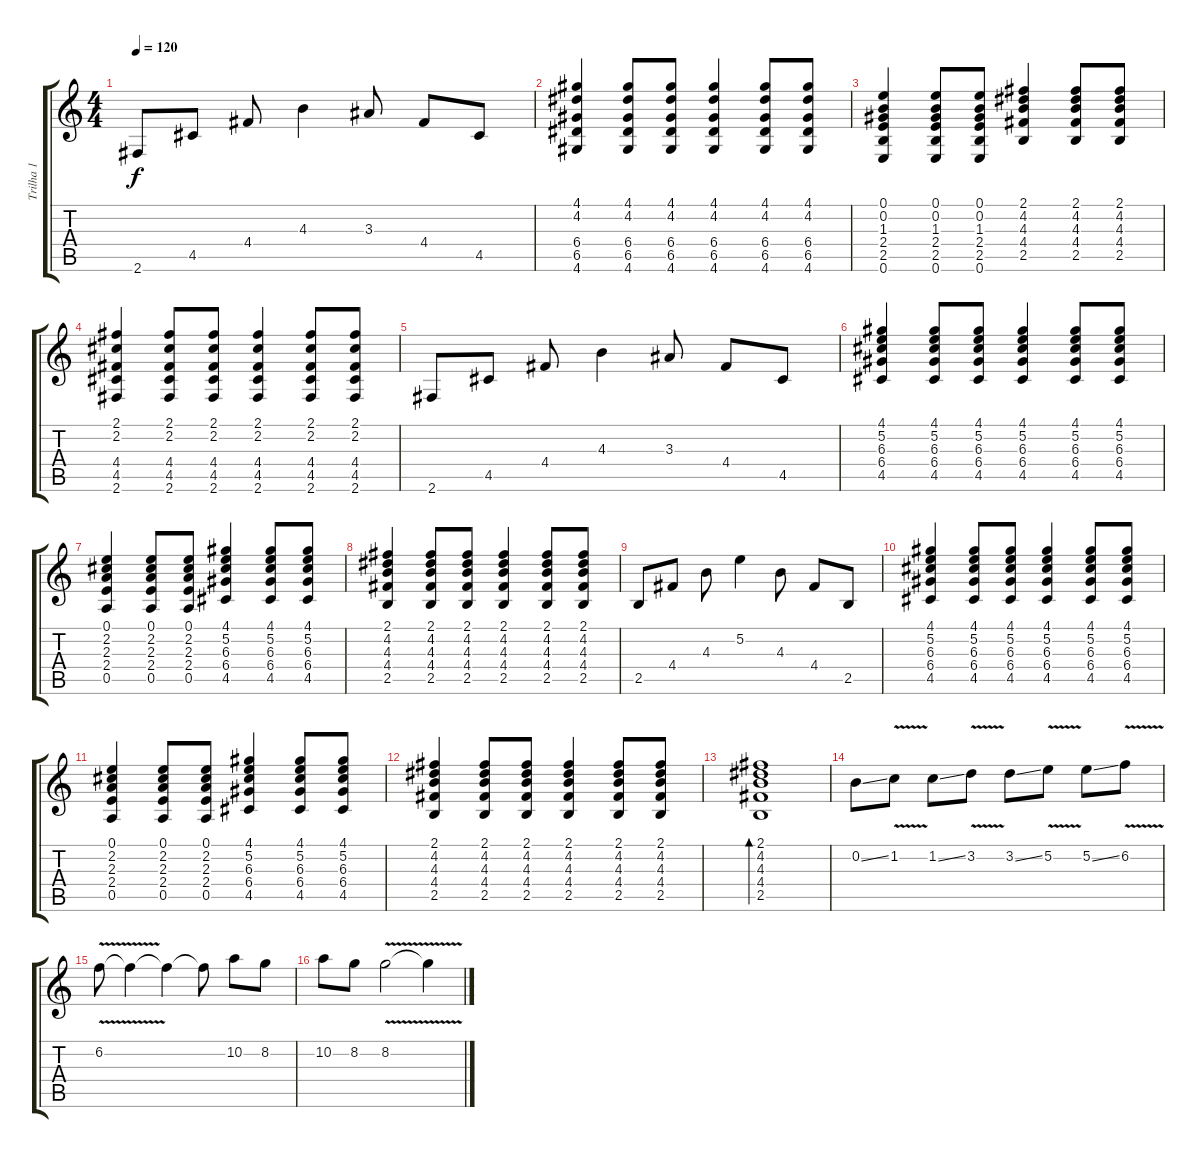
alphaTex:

\track ("Trilha 1" "Trilha 1") {instrument acousticguitarsteel}
\staff {score tabs}
\tuning (E4 B3 G3 D3 A2 E2) {hide}
\ts (4 4)
\tempo 120
\clef g2
\ks c
2.6.8{dy f} 4.5.8 4.4.8 4.3.4 3.3.8 4.4.8 4.5.8 |
(4.1 4.2 6.4 6.5 4.6).4 (4.1 4.2 6.4 6.5 4.6).8 (4.1 4.2 6.4 6.5 4.6).8 (4.1 4.2 6.4 6.5 4.6).4 (4.1 4.2 6.4 6.5 4.6).8 (4.1 4.2 6.4 6.5 4.6).8 |
(0.1 0.2 1.3 2.4 2.5 0.6).4 (0.1 0.2 1.3 2.4 2.5 0.6).8 (0.1 0.2 1.3 2.4 2.5 0.6).8 (2.1 4.2 4.3 4.4 2.5).4 (2.1 4.2 4.3 4.4 2.5).8 (2.1 4.2 4.3 4.4 2.5).8 |
(2.1 2.2 4.4 4.5 2.6).4 (2.1 2.2 4.4 4.5 2.6).8 (2.1 2.2 4.4 4.5 2.6).8 (2.1 2.2 4.4 4.5 2.6).4 (2.1 2.2 4.4 4.5 2.6).8 (2.1 2.2 4.4 4.5 2.6).8 |
2.6.8 4.5.8 4.4.8 4.3.4 3.3.8 4.4.8 4.5.8 |
(4.1 5.2 6.3 6.4 4.5).4 (4.1 5.2 6.3 6.4 4.5).8 (4.1 5.2 6.3 6.4 4.5).8 (4.1 5.2 6.3 6.4 4.5).4 (4.1 5.2 6.3 6.4 4.5).8 (4.1 5.2 6.3 6.4 4.5).8 |
(0.1 2.2 2.3 2.4 0.5).4 (0.1 2.2 2.3 2.4 0.5).8 (0.1 2.2 2.3 2.4 0.5).8 (4.1 5.2 6.3 6.4 4.5).4 (4.1 5.2 6.3 6.4 4.5).8 (4.1 5.2 6.3 6.4 4.5).8 |
(2.1 4.2 4.3 4.4 2.5).4 (2.1 4.2 4.3 4.4 2.5).8 (2.1 4.2 4.3 4.4 2.5).8 (2.1 4.2 4.3 4.4 2.5).4 (2.1 4.2 4.3 4.4 2.5).8 (2.1 4.2 4.3 4.4 2.5).8 |
2.5.8 4.4.8 4.3.8 5.2.4 4.3.8 4.4.8 2.5.8 |
(4.1 5.2 6.3 6.4 4.5).4 (4.1 5.2 6.3 6.4 4.5).8 (4.1 5.2 6.3 6.4 4.5).8 (4.1 5.2 6.3 6.4 4.5).4 (4.1 5.2 6.3 6.4 4.5).8 (4.1 5.2 6.3 6.4 4.5).8 |
(0.1 2.2 2.3 2.4 0.5).4 (0.1 2.2 2.3 2.4 0.5).8 (0.1 2.2 2.3 2.4 0.5).8 (4.1 5.2 6.3 6.4 4.5).4 (4.1 5.2 6.3 6.4 4.5).8 (4.1 5.2 6.3 6.4 4.5).8 |
(2.1 4.2 4.3 4.4 2.5).4 (2.1 4.2 4.3 4.4 2.5).8 (2.1 4.2 4.3 4.4 2.5).8 (2.1 4.2 4.3 4.4 2.5).4 (2.1 4.2 4.3 4.4 2.5).8 (2.1 4.2 4.3 4.4 2.5).8 |
(2.1 4.2 4.3 4.4 2.5).1{bd 240} |
0.2{ss}.8 1.2{v}.8 1.2{ss}.8 3.2{v}.8 3.2{ss}.8 5.2{v}.8 5.2{ss}.8 6.2{v}.8 |
6.2{v}.8 6.2{t}.4 6.2{t}.4 6.2{t}.8 10.2.8 8.2.8 |
10.2.8 8.2.8 8.2{v}.2 8.2{t}.4
